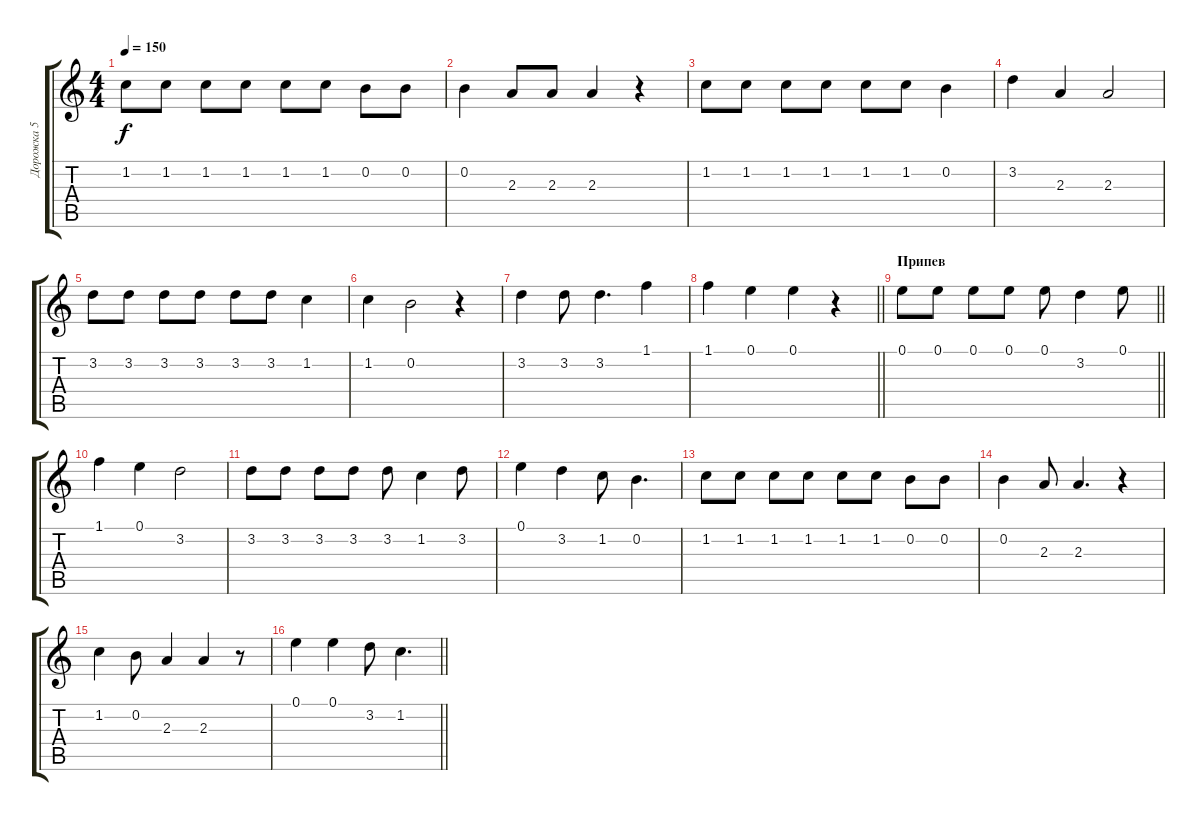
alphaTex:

\track ("Дорожка 5" "Дорожка 5") {instrument acousticguitarsteel}
\staff {score tabs}
\tuning (E4 B3 G3 D3 A2 E2) {hide}
\ts (4 4)
\tempo 150
\clef g2
\ks c
1.2.8{dy f instrument altosax} 1.2.8 1.2.8 1.2.8 1.2.8 1.2.8 0.2.8 0.2.8 |
0.2.4 2.3.8 2.3.8 2.3.4 r.4 |
1.2.8 1.2.8 1.2.8 1.2.8 1.2.8 1.2.8 0.2.4 |
3.2.4 2.3.4 2.3.2 |
3.2.8 3.2.8 3.2.8 3.2.8 3.2.8 3.2.8 1.2.4 |
1.2.4 0.2.2 r.4 |
3.2.4 3.2.8 3.2.4{d} 1.1.4 |
\barLineRight lightlight
1.1.4 0.1.4 0.1.4 r.4 |
\section ("" "Припев")
\barLineRight lightlight
0.1.8 0.1.8 0.1.8 0.1.8 0.1.8 3.2.4 0.1.8 |
1.1.4 0.1.4 3.2.2 |
3.2.8 3.2.8 3.2.8 3.2.8 3.2.8 1.2.4 3.2.8 |
0.1.4 3.2.4 1.2.8 0.2.4{d} |
1.2.8 1.2.8 1.2.8 1.2.8 1.2.8 1.2.8 0.2.8 0.2.8 |
0.2.4 2.3.8 2.3.4{d} r.4 |
1.2.4 0.2.8 2.3.4 2.3.4 r.8 |
\barLineRight lightlight
0.1.4 0.1.4 3.2.8 1.2.4{d}
